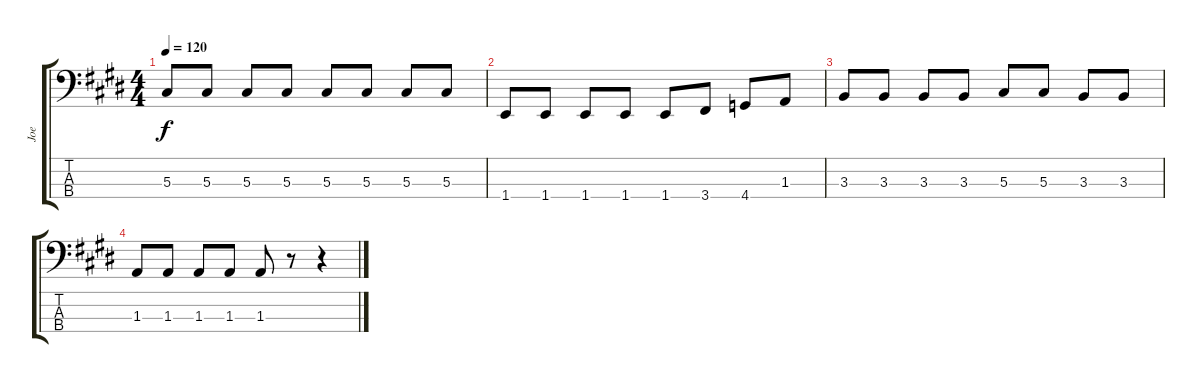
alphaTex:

\track ("Joe" "Joe") {instrument electricbassfinger}
\staff {score tabs}
\tuning (Gb2 Db2 Ab1 Eb1) {hide}
\ts (4 4)
\tempo 120
\clef f4
\ks e
5.3.8{dy f} 5.3.8 5.3.8 5.3.8 5.3.8 5.3.8 5.3.8 5.3.8 |
1.4.8 1.4.8 1.4.8 1.4.8 1.4.8 3.4.8 4.4.8 1.3.8 |
3.3.8 3.3.8 3.3.8 3.3.8 5.3.8 5.3.8 3.3.8 3.3.8 |
1.3.8 1.3.8 1.3.8 1.3.8 1.3.8 r.8 r.4
